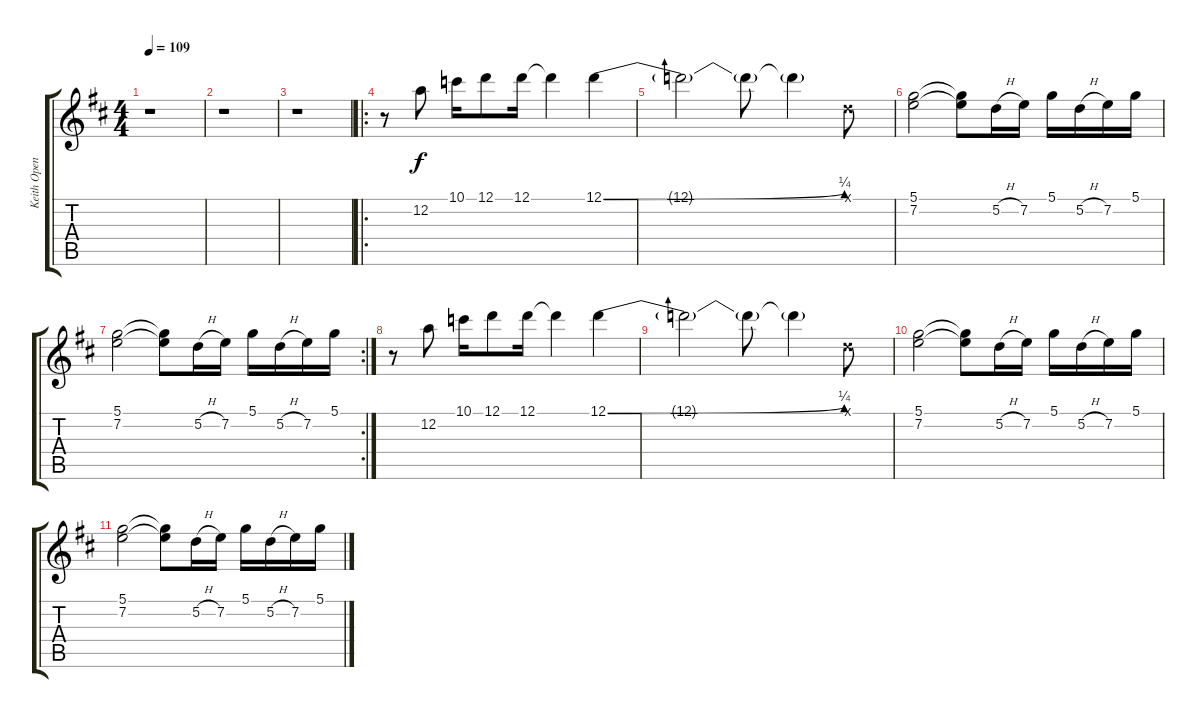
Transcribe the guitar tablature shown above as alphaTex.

\track ("Keith Open D" "Keith Open") {instrument overdrivenguitar}
\staff {score tabs}
\tuning (D4 A3 Gb3 D3 A2 D2) {hide}
\ts (4 4)
\tempo 109
\clef g2
\ks d
r.1{dy f} |
r.1 |
r.1 |
\ro
r.8 12.2.8 10.1.16 12.1.8 12.1.16 12.1{t}.4 12.1{be (bend 0 0 60 1)}.4 |
12.1{t}.2 12.1{t}.8 12.1{t}.4 0.1{x}.8 |
(5.1 7.2).2 (5.1{t} 7.2{t}).8 5.2{h}.16 7.2.16 5.1.16 5.2{h}.16 7.2.16 5.1.16 |
\rc 2
(5.1 7.2).2 (5.1{t} 7.2{t}).8 5.2{h}.16 7.2.16 5.1.16 5.2{h}.16 7.2.16 5.1.16 |
r.8 12.2.8 10.1.16 12.1.8 12.1.16 12.1{t}.4 12.1{be (bend 0 0 60 1)}.4 |
12.1{t}.2 12.1{t}.8 12.1{t}.4 0.1{x}.8 |
(5.1 7.2).2 (5.1{t} 7.2{t}).8 5.2{h}.16 7.2.16 5.1.16 5.2{h}.16 7.2.16 5.1.16 |
(5.1 7.2).2 (5.1{t} 7.2{t}).8 5.2{h}.16 7.2.16 5.1.16 5.2{h}.16 7.2.16 5.1.16
